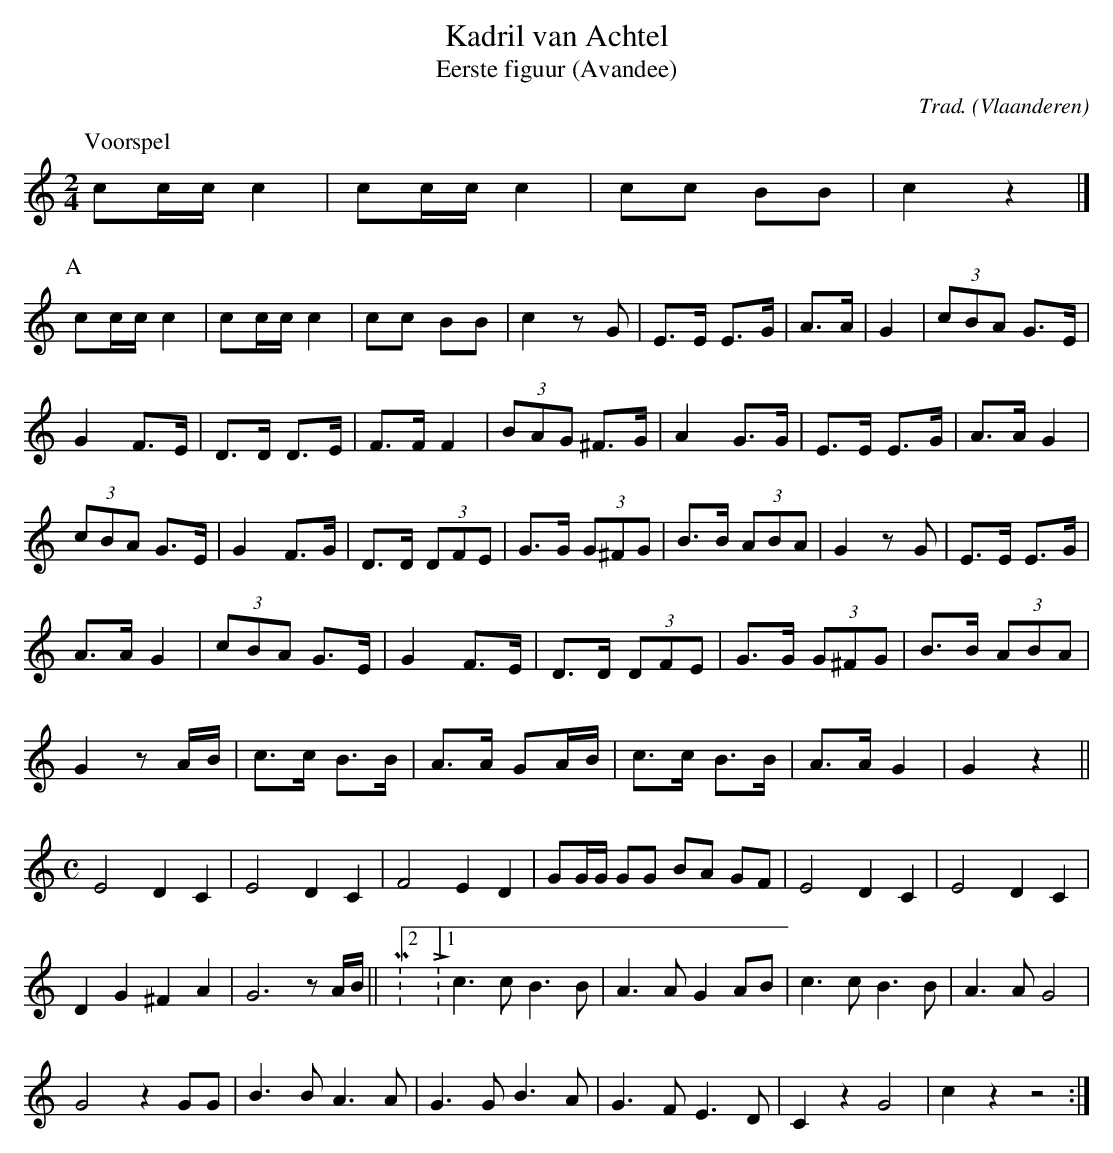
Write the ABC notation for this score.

X:1
T:Kadril van Achtel
T:Eerste figuur (Avandee)
C:Trad.
O:Vlaanderen
L:1/8
M:2/4
K:C
P:Voorspel
cc/c/ c2 | cc/c/ c2 | cc BB | c2 z2 |]
P:A
cc/c/ c2 | cc/c/ c2 | cc BB | c2 z G | E>E E>G | A>A | G2 | (3cBA G>E |
G2 F>E | D>D D>E | F>F F2 | (3BAG ^F>G | A2 G>G | E>E E>G | A>A G2 |
(3cBA G>E | G2 F>G | D>D (3DFE | G>G (3G^FG | B>B (3ABA | G2 z G | E>E E>G |
A>A G2 | (3 cBA G>E | G2 F>E | D>D (3DFE | G>G (3G^FG | B>B (3ABA |
G2 z A/B/ | c>c B>B | A>A GA/B/ | c>c B>B | A>A G2 | G2 z2 ||
M:C
L:1/4
E2 D C | E2 D C | F2 E D | G/G/4G/4 G/G/ B/A/ G/F/ | E2 D C | E2 D C |
D G ^F A | G3 z/ A/4B/4 || \M:2/4\\L:1/8\c>c B>B | A>A GA/B/ | c>c B>B | A>A G2 |
G2 z G/G/ |B>B A>A | G>G B>A | G>F E>D | C z G2 | c z z2 :|
